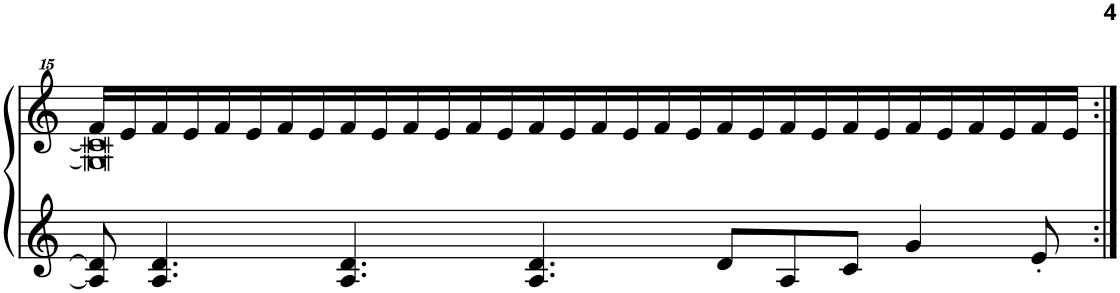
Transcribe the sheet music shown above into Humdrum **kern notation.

**kern	**kern
*part1	*part1
*staff2	*staff1
*I"Piano, Right	*
*I'Pno.	*
!!LO:PB:g=z
*clefG2	*clefG^^2
*k[]	*k[]
*M16/8	*M16/8
=25	=25
*	*^
8A/] 8d/]	16fff/LL	0gg] 0ccc]
.	16eee/	.
4.A/ 4.d/	16fff/	.
.	16eee/	.
.	16fff/	.
.	16eee/	.
.	16fff/	.
.	16eee/	.
4.A/ 4.d/	16fff/	.
.	16eee/	.
.	16fff/	.
.	16eee/	.
.	16fff/	.
.	16eee/	.
4.A/ 4.d/	16fff/	.
.	16eee/	.
.	16fff/	.
.	16eee/	.
.	16fff/	.
.	16eee/	.
8d/L	16fff/	.
.	16eee/	.
8A/	16fff/	.
.	16eee/	.
8c/J	16fff/	.
.	16eee/	.
4g/	16fff/	.
.	16eee/	.
.	16fff/	.
.	16eee/	.
8e'/	16fff/	.
.	16eee/JJ	.
*	*v	*v
=:|!	=:|!
*-	*-
